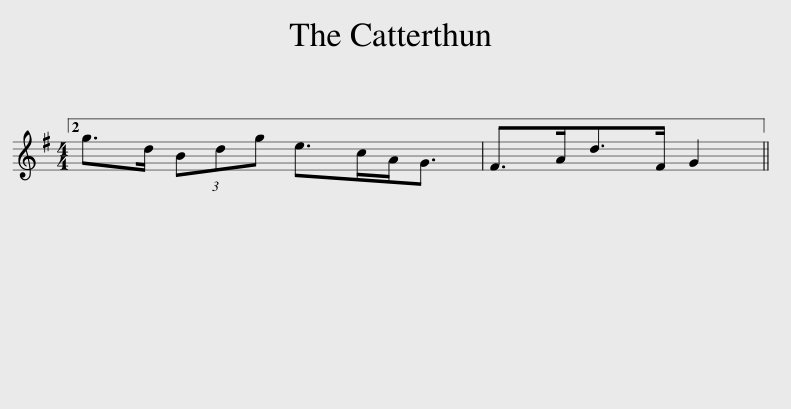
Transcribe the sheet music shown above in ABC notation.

X:1
L:1/8
M:4/4
I:linebreak $
K:G
V:1 treble
V:1
 g>d (3Bdg e>cA<G | F>Ad>F G2 || %2
